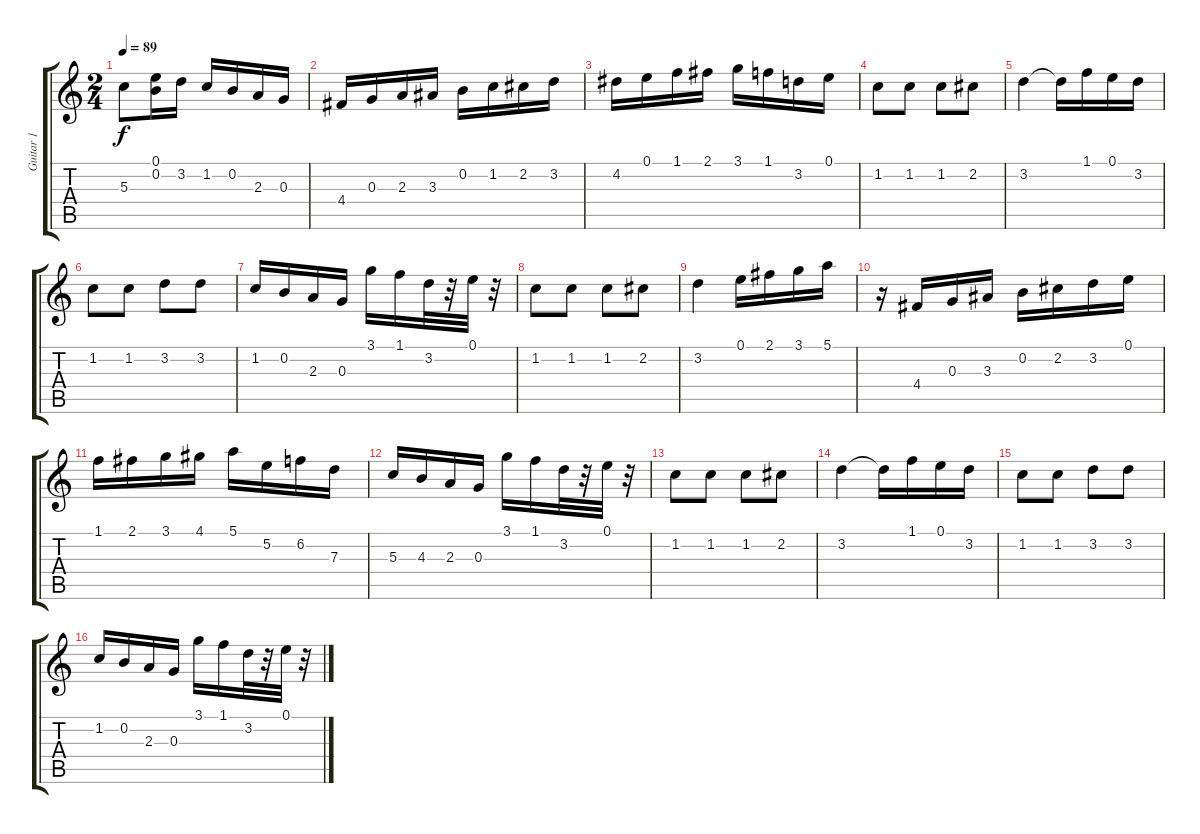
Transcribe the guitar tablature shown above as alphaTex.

\track ("Guitar 1" "Guitar 1") {instrument acousticguitarnylon}
\staff {score tabs}
\tuning (E4 B3 G3 D3 A2 E2) {hide}
\ts (2 4)
\tempo 89
\clef g2
\ks c
5.3.8{dy f} (0.1 0.2).16 3.2.16 1.2.16 0.2.16 2.3.16 0.3.16 |
4.4.16 0.3.16 2.3.16 3.3.16 0.2.16 1.2.16 2.2.16 3.2.16 |
4.2.16 0.1.16 1.1.16 2.1.16 3.1.16 1.1.16 3.2.16 0.1.16 |
1.2.8 1.2.8 1.2.8 2.2.8 |
3.2.4 3.2{t}.16 1.1.16 0.1.16 3.2.16 |
1.2.8 1.2.8 3.2.8 3.2.8 |
1.2.16 0.2.16 2.3.16 0.3.16 3.1.16 1.1.16 3.2.32 r.32 0.1.32 r.32 |
1.2.8 1.2.8 1.2.8 2.2.8 |
3.2.4 0.1.16 2.1.16 3.1.16 5.1.16 |
r.16 4.4.16 0.3.16 3.3.16 0.2.16 2.2.16 3.2.16 0.1.16 |
1.1.16 2.1.16 3.1.16 4.1.16 5.1.16 5.2.16 6.2.16 7.3.16 |
5.3.16 4.3.16 2.3.16 0.3.16 3.1.16 1.1.16 3.2.32 r.32 0.1.32 r.32 |
1.2.8 1.2.8 1.2.8 2.2.8 |
3.2.4 3.2{t}.16 1.1.16 0.1.16 3.2.16 |
1.2.8 1.2.8 3.2.8 3.2.8 |
1.2.16 0.2.16 2.3.16 0.3.16 3.1.16 1.1.16 3.2.32 r.32 0.1.32 r.32
